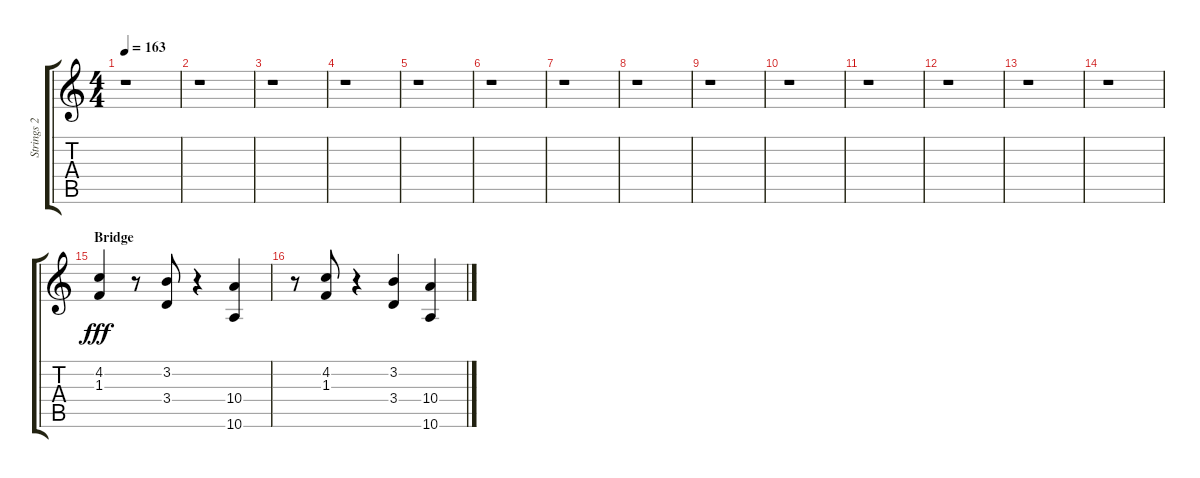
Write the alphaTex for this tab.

\track ("Strings 2" "Strings 2") {instrument electricguitarclean}
\staff {score tabs}
\tuning (Db4 Ab3 E3 B2 Gb2 B1) {hide}
\ts (4 4)
\tempo 163
\clef g2
\ks aminor
r.1{dy mf} |
r.1 |
r.1 |
r.1 |
r.1 |
r.1 |
r.1 |
r.1 |
r.1 |
r.1 |
r.1 |
r.1 |
r.1 |
r.1 |
\section ("" "Bridge")
(4.2 1.3).4{dy fff} r.8 (3.2 3.4).8 r.4 (10.4 10.6).4 |
r.8 (4.2 1.3).8 r.4 (3.2 3.4).4 (10.4 10.6).4
